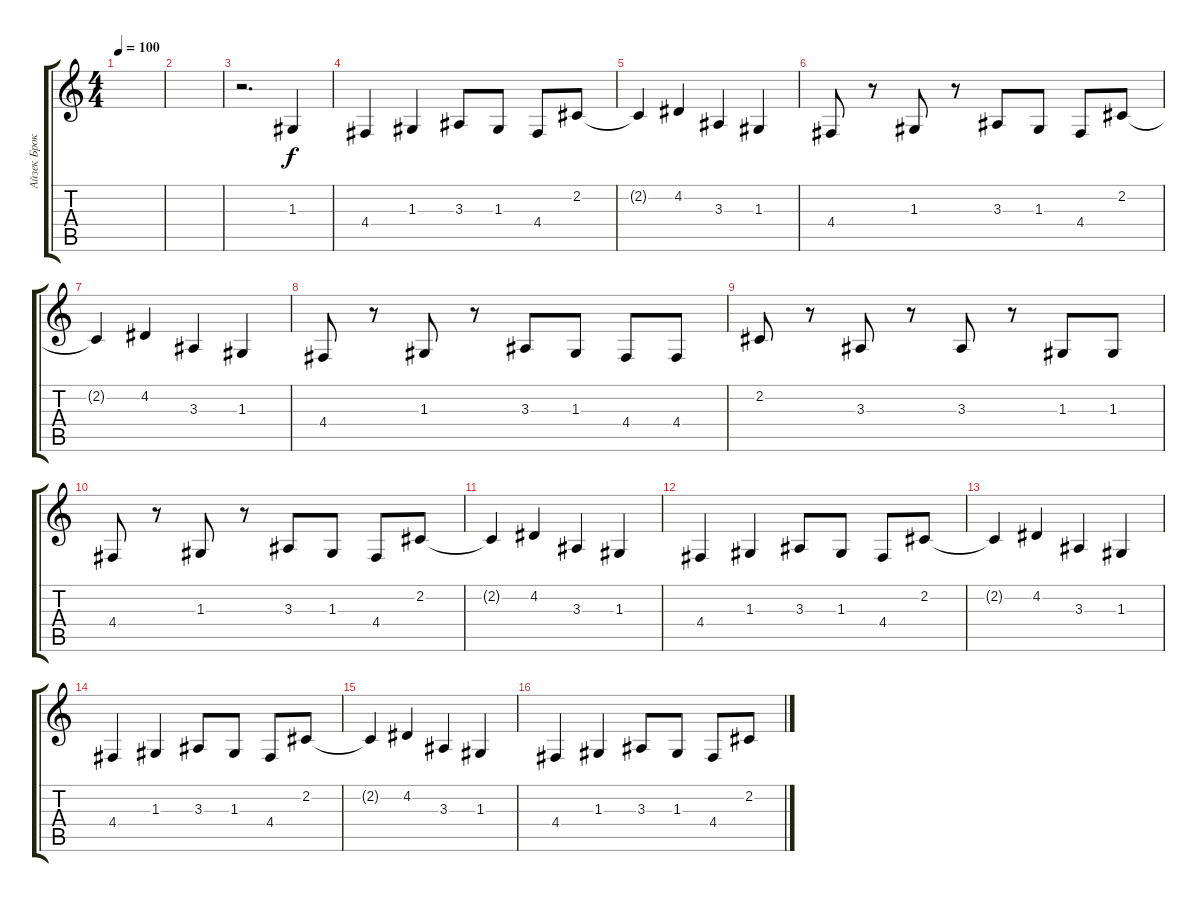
\track ("Айзек Брок" "Айзек Брок") {instrument mutedtrumpet}
\staff {score tabs}
\tuning (E4 B3 G3 D3 A2 E2) {hide}
\ts (4 4)
\tempo 100
\clef g2
\ks c
|
|
r.2{d} 1.3.4{volume 15} |
4.4.4 1.3.4 3.3.8 1.3.8 4.4.8 2.2.8 |
2.2{t}.4 4.2.4 3.3.4 1.3.4 |
4.4.8 r.8 1.3.8 r.8 3.3.8 1.3.8 4.4.8 2.2.8 |
2.2{t}.4 4.2.4 3.3.4 1.3.4 |
4.4.8 r.8 1.3.8 r.8 3.3.8 1.3.8 4.4.8 4.4.8 |
2.2.8 r.8 3.3.8 r.8 3.3.8 r.8 1.3.8 1.3.8 |
4.4.8 r.8 1.3.8 r.8 3.3.8 1.3.8 4.4.8 2.2.8 |
2.2{t}.4 4.2.4 3.3.4 1.3.4 |
4.4.4 1.3.4 3.3.8 1.3.8 4.4.8 2.2.8 |
2.2{t}.4 4.2.4 3.3.4 1.3.4 |
4.4.4 1.3.4 3.3.8 1.3.8 4.4.8 2.2.8 |
2.2{t}.4 4.2.4 3.3.4 1.3.4 |
4.4.4 1.3.4 3.3.8 1.3.8 4.4.8 2.2.8
